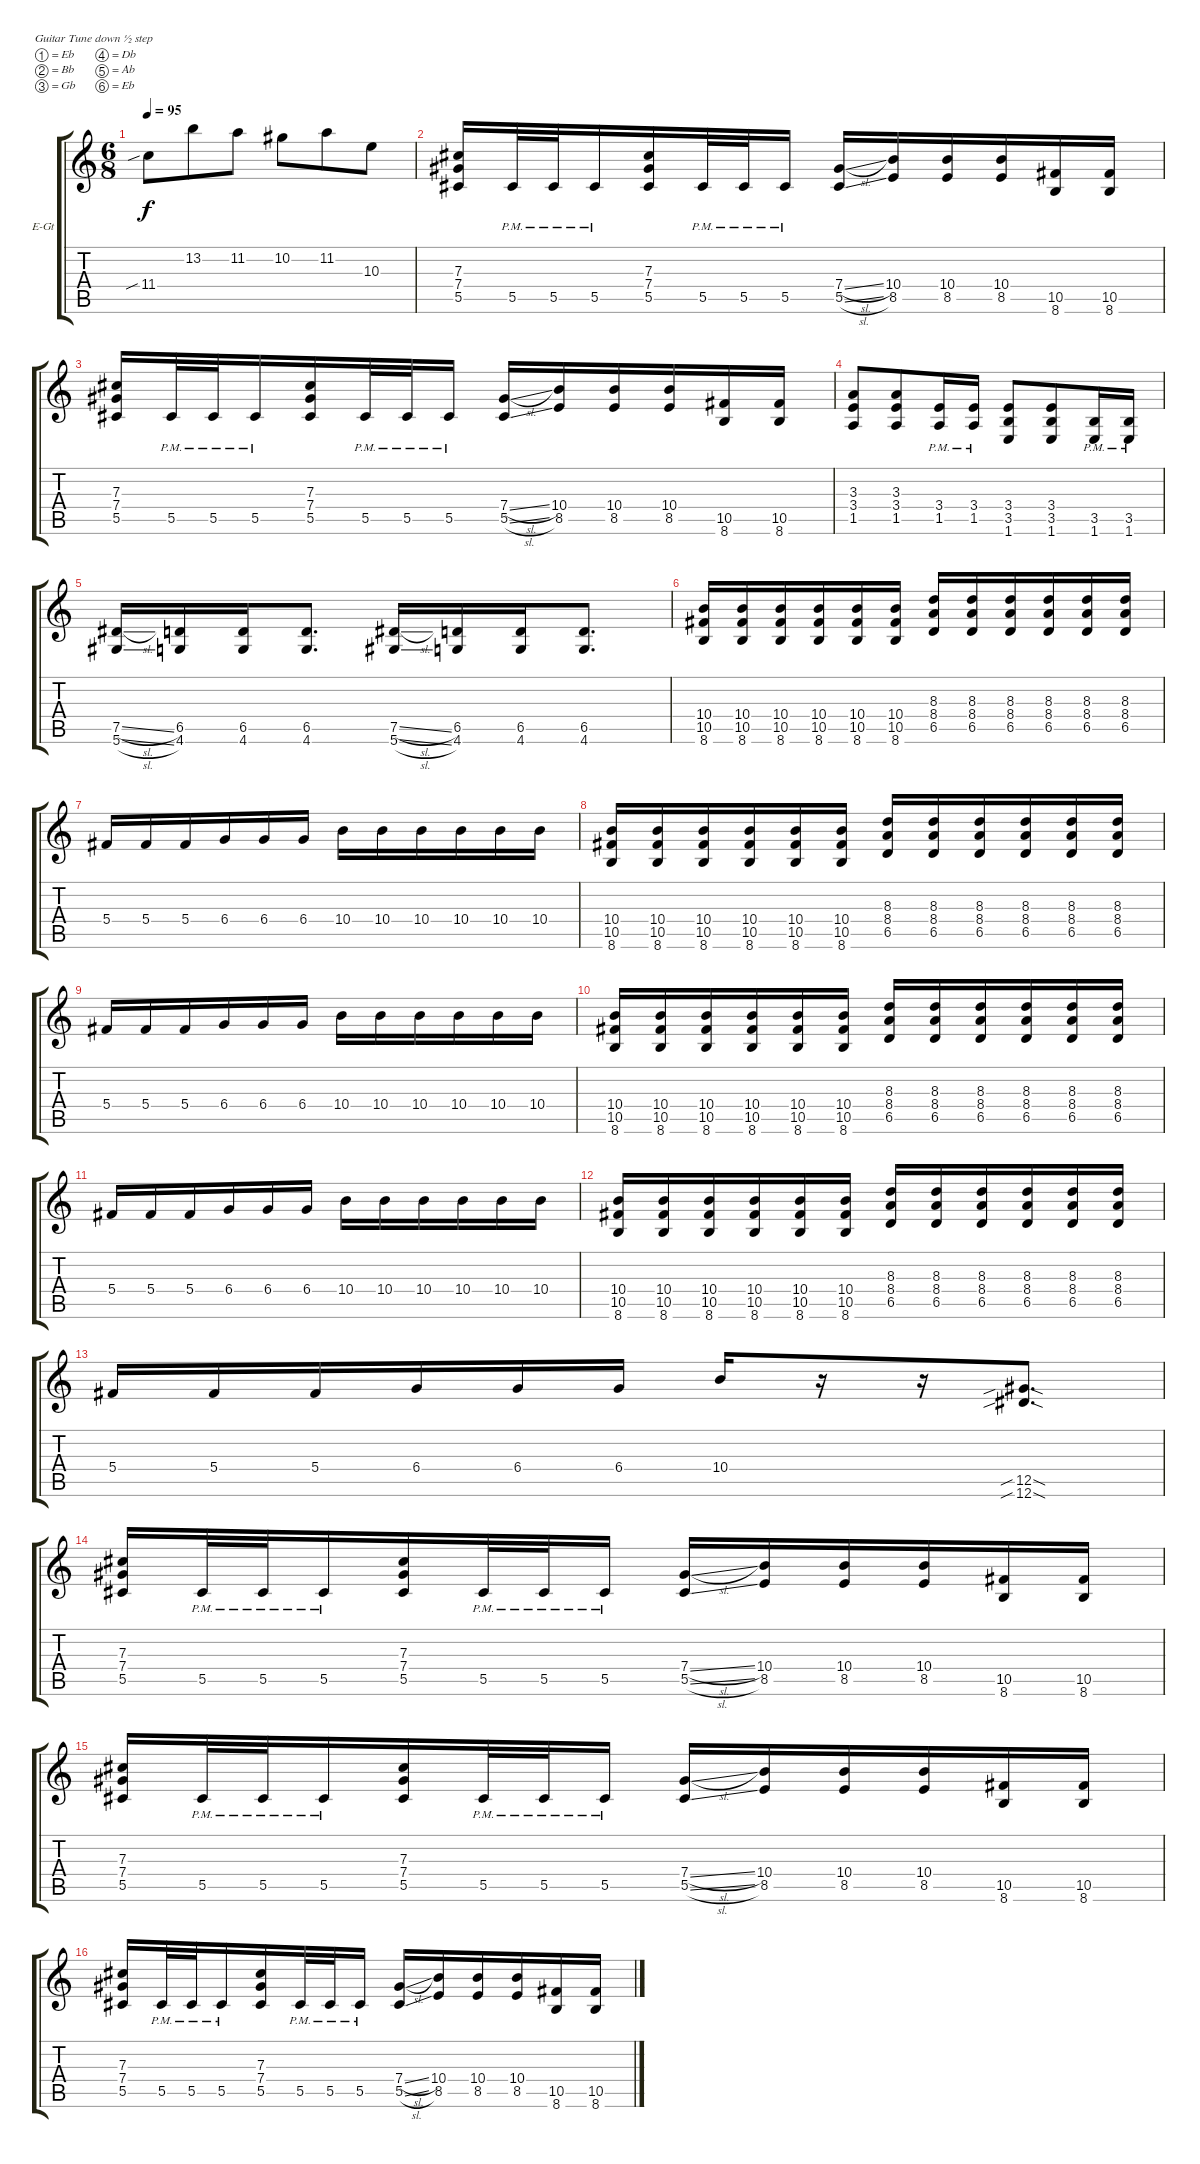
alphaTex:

\bracketExtendMode groupsimilarinstruments
\firstSystemTrackNameOrientation horizontal
\otherSystemsTrackNameOrientation horizontal
\track ("Electric Guitar 2" "E-Gt") {instrument distortionguitar}
\staff {score tabs}
\tuning (Eb4 Bb3 Gb3 Db3 Ab2 Eb2)
\ts (6 8)
\tempo 95
\clef g2
\ks c
11.4{sib}.8{dy f} 13.2.8 11.2.8 10.2.8 11.2.8 10.3.8 |
(5.5 7.4 7.3).16 5.5{pm}.32 5.5{pm}.32 5.5{pm}.16 (5.5 7.4 7.3).16 5.5{pm}.32 5.5{pm}.32 5.5{pm}.16 (5.5{sl} 7.4{sl}).16 (8.5 10.4).16 (8.5 10.4).16 (8.5 10.4).16 (8.6 10.5).16 (8.6 10.5).16 |
(5.5 7.4 7.3).16 5.5{pm}.32 5.5{pm}.32 5.5{pm}.16 (5.5 7.4 7.3).16 5.5{pm}.32 5.5{pm}.32 5.5{pm}.16 (5.5{sl} 7.4{sl}).16 (8.5 10.4).16 (8.5 10.4).16 (8.5 10.4).16 (8.6 10.5).16 (8.6 10.5).16 |
(1.5 3.4 3.3).8 (3.3 3.4 1.5).8 (1.5{pm} 3.4{pm}).16 (1.5{pm} 3.4{pm}).16 (1.6 3.5 3.4).8 (3.4 3.5 1.6).8 (1.6{pm} 3.5{pm}).16 (1.6{pm} 3.5{pm}).16 |
(5.6{sl} 7.5{sl}).16 (4.6 6.5).16 (4.6 6.5).16 (4.6 6.5).8{d} (5.6{sl} 7.5{sl}).16 (4.6 6.5).16 (4.6 6.5).16 (4.6 6.5).8{d} |
(8.6 10.5 10.4).16 (10.4 10.5 8.6).16 (10.4 10.5 8.6).16 (8.6 10.5 10.4).16 (10.4 10.5 8.6).16 (10.4 10.5 8.6).16 (6.5 8.4 8.3).16 (8.3 8.4 6.5).16 (8.3 8.4 6.5).16 (6.5 8.4 8.3).16 (8.3 8.4 6.5).16 (8.3 8.4 6.5).16 |
5.4.16 5.4.16 5.4.16 6.4.16 6.4.16 6.4.16 10.4.16 10.4.16 10.4.16 10.4.16 10.4.16 10.4.16 |
(8.6 10.5 10.4).16 (10.4 10.5 8.6).16 (10.4 10.5 8.6).16 (8.6 10.5 10.4).16 (10.4 10.5 8.6).16 (10.4 10.5 8.6).16 (6.5 8.4 8.3).16 (8.3 8.4 6.5).16 (8.3 8.4 6.5).16 (6.5 8.4 8.3).16 (8.3 8.4 6.5).16 (8.3 8.4 6.5).16 |
5.4.16 5.4.16 5.4.16 6.4.16 6.4.16 6.4.16 10.4.16 10.4.16 10.4.16 10.4.16 10.4.16 10.4.16 |
(8.6 10.5 10.4).16 (10.4 10.5 8.6).16 (10.4 10.5 8.6).16 (8.6 10.5 10.4).16 (10.4 10.5 8.6).16 (10.4 10.5 8.6).16 (6.5 8.4 8.3).16 (8.3 8.4 6.5).16 (8.3 8.4 6.5).16 (6.5 8.4 8.3).16 (8.3 8.4 6.5).16 (8.3 8.4 6.5).16 |
5.4.16 5.4.16 5.4.16 6.4.16 6.4.16 6.4.16 10.4.16 10.4.16 10.4.16 10.4.16 10.4.16 10.4.16 |
(8.6 10.5 10.4).16 (10.4 10.5 8.6).16 (10.4 10.5 8.6).16 (8.6 10.5 10.4).16 (10.4 10.5 8.6).16 (10.4 10.5 8.6).16 (6.5 8.4 8.3).16 (8.3 8.4 6.5).16 (8.3 8.4 6.5).16 (6.5 8.4 8.3).16 (8.3 8.4 6.5).16 (8.3 8.4 6.5).16 |
5.4.16 5.4.16 5.4.16 6.4.16 6.4.16 6.4.16 10.4.16 r.16 r.16 (12.5{sib sod} 12.6{sib sod}).8{d} |
(5.5 7.4 7.3).16 5.5{pm}.32 5.5{pm}.32 5.5{pm}.16 (5.5 7.4 7.3).16 5.5{pm}.32 5.5{pm}.32 5.5{pm}.16 (5.5{sl} 7.4{sl}).16 (8.5 10.4).16 (8.5 10.4).16 (8.5 10.4).16 (8.6 10.5).16 (8.6 10.5).16 |
(5.5 7.4 7.3).16 5.5{pm}.32 5.5{pm}.32 5.5{pm}.16 (5.5 7.4 7.3).16 5.5{pm}.32 5.5{pm}.32 5.5{pm}.16 (5.5{sl} 7.4{sl}).16 (8.5 10.4).16 (8.5 10.4).16 (8.5 10.4).16 (8.6 10.5).16 (8.6 10.5).16 |
(5.5 7.4 7.3).16 5.5{pm}.32 5.5{pm}.32 5.5{pm}.16 (5.5 7.4 7.3).16 5.5{pm}.32 5.5{pm}.32 5.5{pm}.16 (5.5{sl} 7.4{sl}).16 (8.5 10.4).16 (8.5 10.4).16 (8.5 10.4).16 (8.6 10.5).16 (8.6 10.5).16
